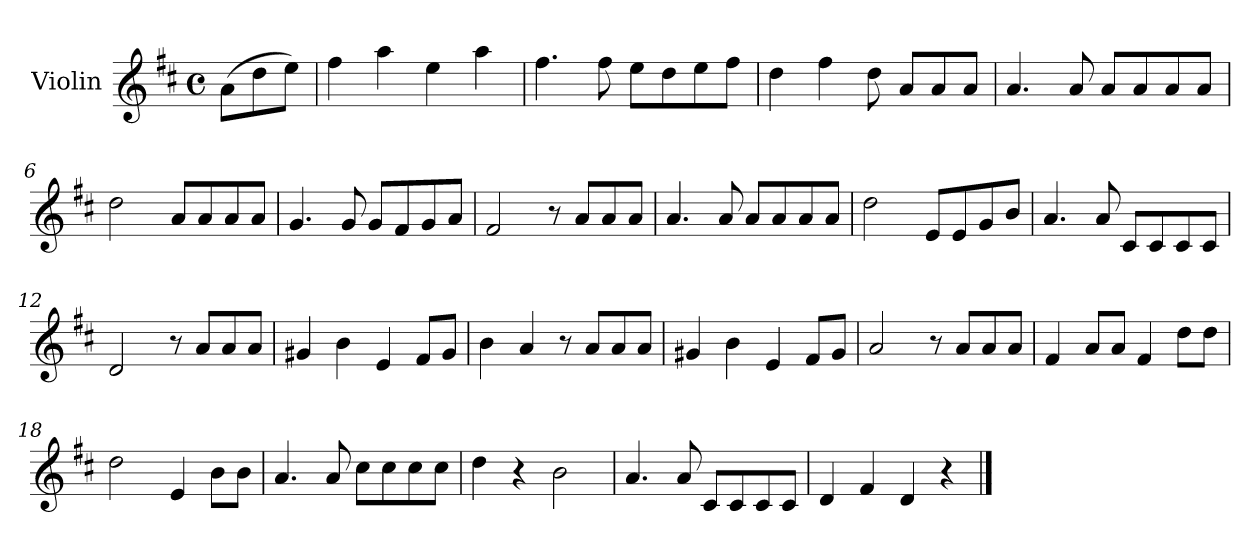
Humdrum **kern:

**kern
*part1
*staff1
*I"Violin
*I'Vln.
*clefG2
*k[f#c#]
*M4/4
*met(c)
=1
(>8a\L
8dd\
8ee\J)
=2
4ff#\
4aa\
4ee\
4aa\
=3
4.ff#\
8ff#\
8ee\L
8dd\
8ee\
8ff#\J
=4
4dd\
4ff#\
8dd\
8a/L
8a/
8a/J
=5
4.a/
8a/
8a/L
8a/
8a/
8a/J
!!LO:LB:g=z
=6
2dd\
8a/L
8a/
8a/
8a/J
=7
4.g/
8g/
8g/L
8f#/
8g/
8a/J
=8
2f#/
8r
8a/L
8a/
8a/J
=9
4.a/
8a/
8a/L
8a/
8a/
8a/J
=10
2dd\
8e/L
8e/
8g/
8b/J
!!LO:LB:g=z
=11
4.a/
8a/
8c#/L
8c#/
8c#/
8c#/J
=12
2d/
8r
8a/L
8a/
8a/J
=13
4g#X/
4b\
4e/
8f#/L
8g#/J
=14
4b\
4a/
8r
8a/L
8a/
8a/J
=15
4g#X/
4b\
4e/
8f#/L
8g#/J
=16
2a/
8r
8a/L
8a/
8a/J
!!LO:LB:g=z
=17
4f#/
8a/L
8a/J
4f#/
8dd\L
8dd\J
=18
2dd\
4e/
8b\L
8b\J
=19
4.a/
8a/
8cc#\L
8cc#\
8cc#\
8cc#\J
=20
4dd\
4r
2b\
=21
4.a/
8a/
8c#/L
8c#/
8c#/
8c#/J
=22
4d/
4f#/
4d/
4r
==
*-
